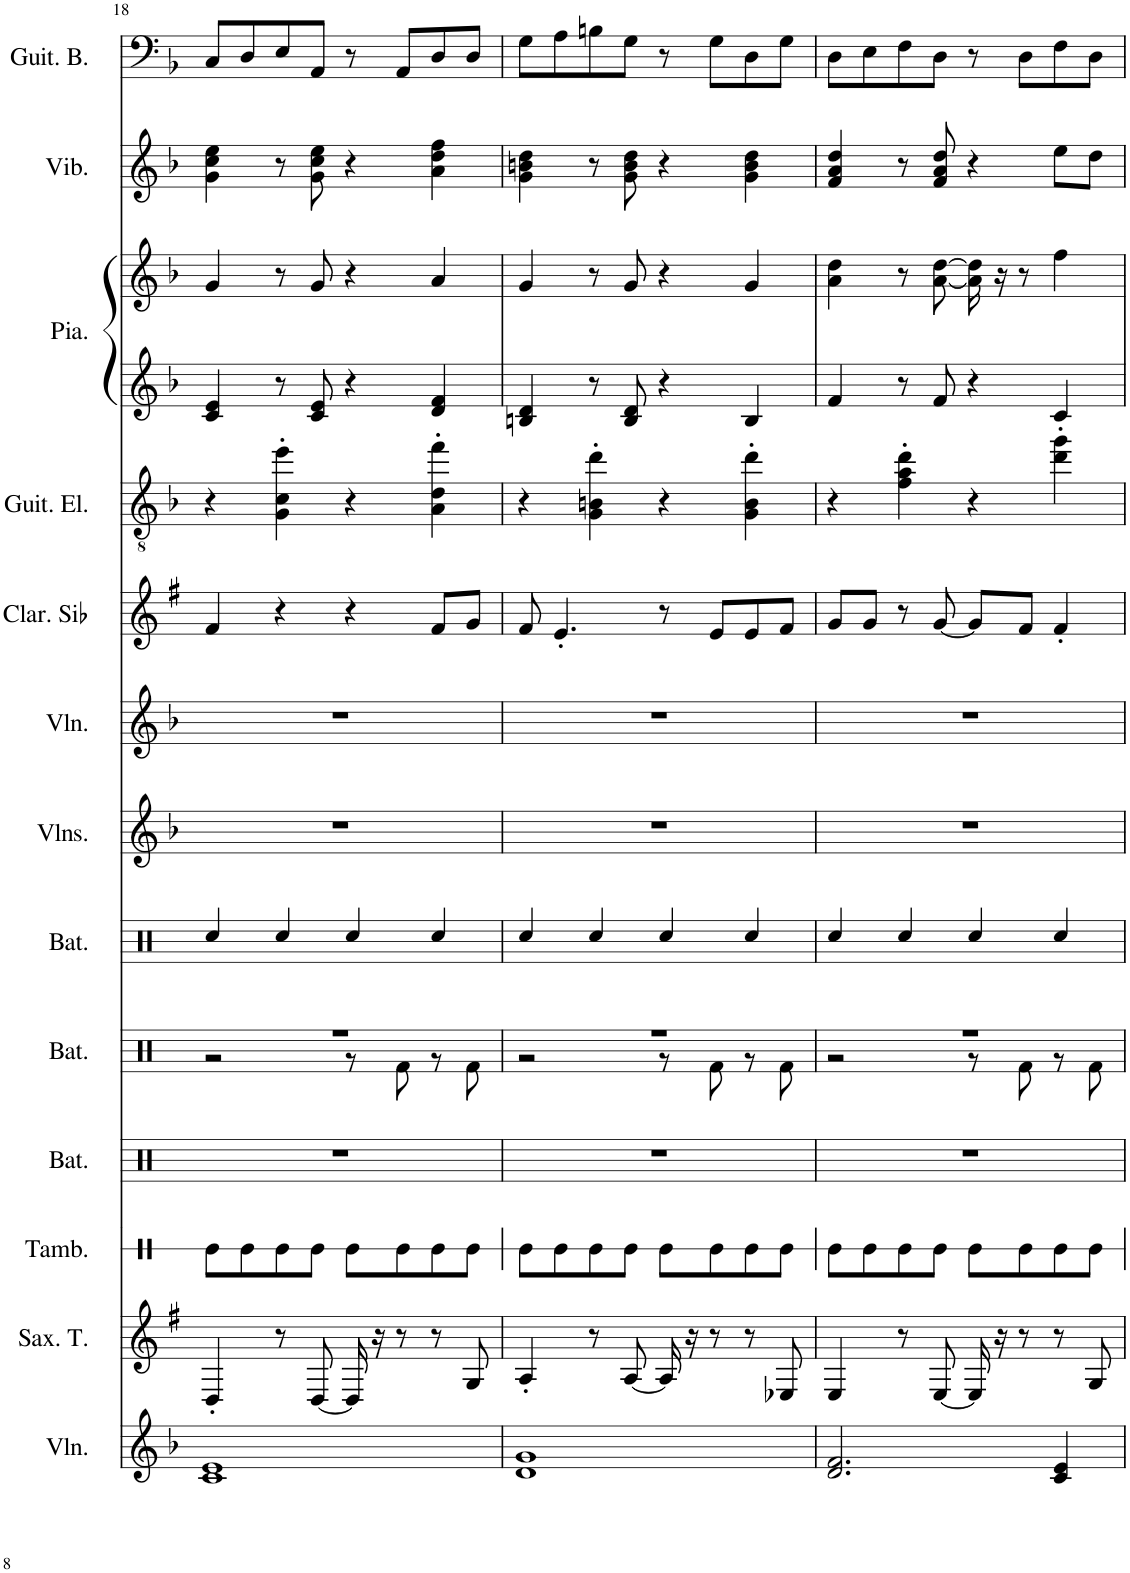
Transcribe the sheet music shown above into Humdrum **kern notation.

**kern	**kern	**kern	**kern	**kern	**kern	**kern	**kern	**kern	**kern	**kern	**kern	**kern	**kern
*part13	*part12	*part11	*part10	*part9	*part8	*part7	*part6	*part5	*part4	*part3	*part3	*part2	*part1
*staff14	*staff13	*staff12	*staff11	*staff10	*staff9	*staff8	*staff7	*staff6	*staff5	*staff4	*staff3	*staff2	*staff1
*I"Violon, Violin	*I"Saxophone Ténor, Tenor Sax	*I"Tambourin	*I"Batterie	*I"Batterie, Drums	*I"Batterie	*I"Violons, String Ensemble 1	*I"Violon, Pad 2 (warm)	*I"Clarinette en Sib	*I"Guitare électrique, Electric Guitar (clean)	*I"Piano, Acoustic Grand Piano	*	*I"Vibraphone, Vibraphone	*I"Guitare Basse, Electric Bass (pick)
*I'Vln.	*I'Sax. T.	*I'Tamb.	*I'Bat.	*I'Bat.	*I'Bat.	*I'Vlns.	*I'Vln.	*I'Clar. Sib	*I'Guit. El.	*I'Pia.	*	*I'Vib.	*I'Guit. B.
!!LO:PB:g=z
*clefG2	*clefG2	*clefX	*clefX	*clefX	*clefX	*clefG2	*clefG2	*clefG2	*clefGv2	*clefG2	*clefF4	*clefG2	*clefF4
*	*Trd8c14	*	*	*	*	*	*	*Trd1c2	*	*	*	*	*Trd7c12
*k[b-]	*k[f#]	*k[]	*k[]	*k[]	*k[]	*k[b-]	*k[b-]	*k[f#]	*k[b-]	*k[b-]	*k[b-]	*k[b-]	*k[b-]
*M4/4	*M4/4	*M4/4	*M4/4	*M4/4	*M4/4	*M4/4	*M4/4	*M4/4	*M4/4	*M4/4	*M4/4	*M4/4	*M4/4
=18	=18	=18	=18	=18	=18	=18	=18	=18	=18	=18	=18	=18	=18
*	*	*	*	*^	*	*	*	*	*	*	*	*	*
1c 1e	4D'/	8Re\L	1r	1r	2r	4Rcc/	1r	1r	4f#/	4r	4c/ 4e/	4g/	4g\ 4cc\ 4ee\	8C/L
.	.	8Re\	.	.	.	.	.	.	.	.	.	.	.	8D/
.	8r	8Re\	.	.	.	4Rcc/	.	.	4r	4G\' 4c\' 4ee\'	8r	8r	8r	8E/
.	[8D/	8Re\J	.	.	.	.	.	.	.	.	8c/ 8e/	8g/	8g\ 8cc\ 8ee\	8AA/J
.	16D/]	8Re\L	.	.	8r	4Rcc/	.	.	4r	4r	4r	4r	4r	8r
.	16r	.	.	.	.	.	.	.	.	.	.	.	.	.
.	8r	8Re\	.	.	8Rf\	.	.	.	.	.	.	.	.	8AA/L
.	8r	8Re\	.	.	8r	4Rcc/	.	.	8f#/L	4A\' 4d\' 4ff\'	4d/ 4f/	4a/	4a\ 4dd\ 4ff\	8D/
.	8G/	8Re\J	.	.	8Rf\	.	.	.	8g/J	.	.	.	.	8D/J
=19	=19	=19	=19	=19	=19	=19	=19	=19	=19	=19	=19	=19	=19	=19
1d 1g	4A'/	8Re\L	1r	1r	2r	4Rcc/	1r	1r	8f#/	4r	4Bn/ 4d/	4g/	4g\ 4bn\ 4dd\	8G\L
.	.	8Re\	.	.	.	.	.	.	4.e'/	.	.	.	.	8A\
.	8r	8Re\	.	.	.	4Rcc/	.	.	.	4G\' 4Bn\' 4dd\'	8r	8r	8r	8Bn\
.	[8A/	8Re\J	.	.	.	.	.	.	.	.	8B/ 8d/	8g/	8g\ 8b\ 8dd\	8G\J
.	16A/]	8Re\L	.	.	8r	4Rcc/	.	.	8r	4r	4r	4r	4r	8r
.	16r	.	.	.	.	.	.	.	.	.	.	.	.	.
.	8r	8Re\	.	.	8Rf\	.	.	.	8e/L	.	.	.	.	8G\L
.	8r	8Re\	.	.	8r	4Rcc/	.	.	8e/	4G\' 4B\' 4dd\'	4B/	4g/	4g\ 4b\ 4dd\	8D\
.	8E-X/	8Re\J	.	.	8Rf\	.	.	.	8f#/J	.	.	.	.	8G\J
=20	=20	=20	=20	=20	=20	=20	=20	=20	=20	=20	=20	=20	=20	=20
2.d/ 2.f/	4E/	8Re\L	1r	1r	2r	4Rcc/	1r	1r	8g/L	4r	4f/	4a\ 4dd\	4f/ 4a/ 4dd/	8D\L
.	.	8Re\	.	.	.	.	.	.	8g/J	.	.	.	.	8E\
.	8r	8Re\	.	.	.	4Rcc/	.	.	8r	4f\' 4a\' 4dd\'	8r	8r	8r	8F\
.	[8E/	8Re\J	.	.	.	.	.	.	[8g/	.	8f/	[8a\ [8dd\	8f/ 8a/ 8dd/	8D\J
.	16E/]	8Re\L	.	.	8r	4Rcc/	.	.	8g/L]	4r	4r	16a\] 16dd\]	4r	8r
.	16r	.	.	.	.	.	.	.	.	.	.	16r	.	.
.	8r	8Re\	.	.	8Rf\	.	.	.	8f#/J	.	.	8r	.	8D\L
4c/ 4e/	8r	8Re\	.	.	8r	4Rcc/	.	.	4f#'/	4dd\' 4gg\'	4c/	4ff\	8ee\L	8F\
.	8G/	8Re\J	.	.	8Rf\	.	.	.	.	.	.	.	8dd\J	8D\J
*	*	*	*	*v	*v	*	*	*	*	*	*	*	*	*
=	=	=	=	=	=	=	=	=	=	=	=	=	=
*-	*-	*-	*-	*-	*-	*-	*-	*-	*-	*-	*-	*-	*-
